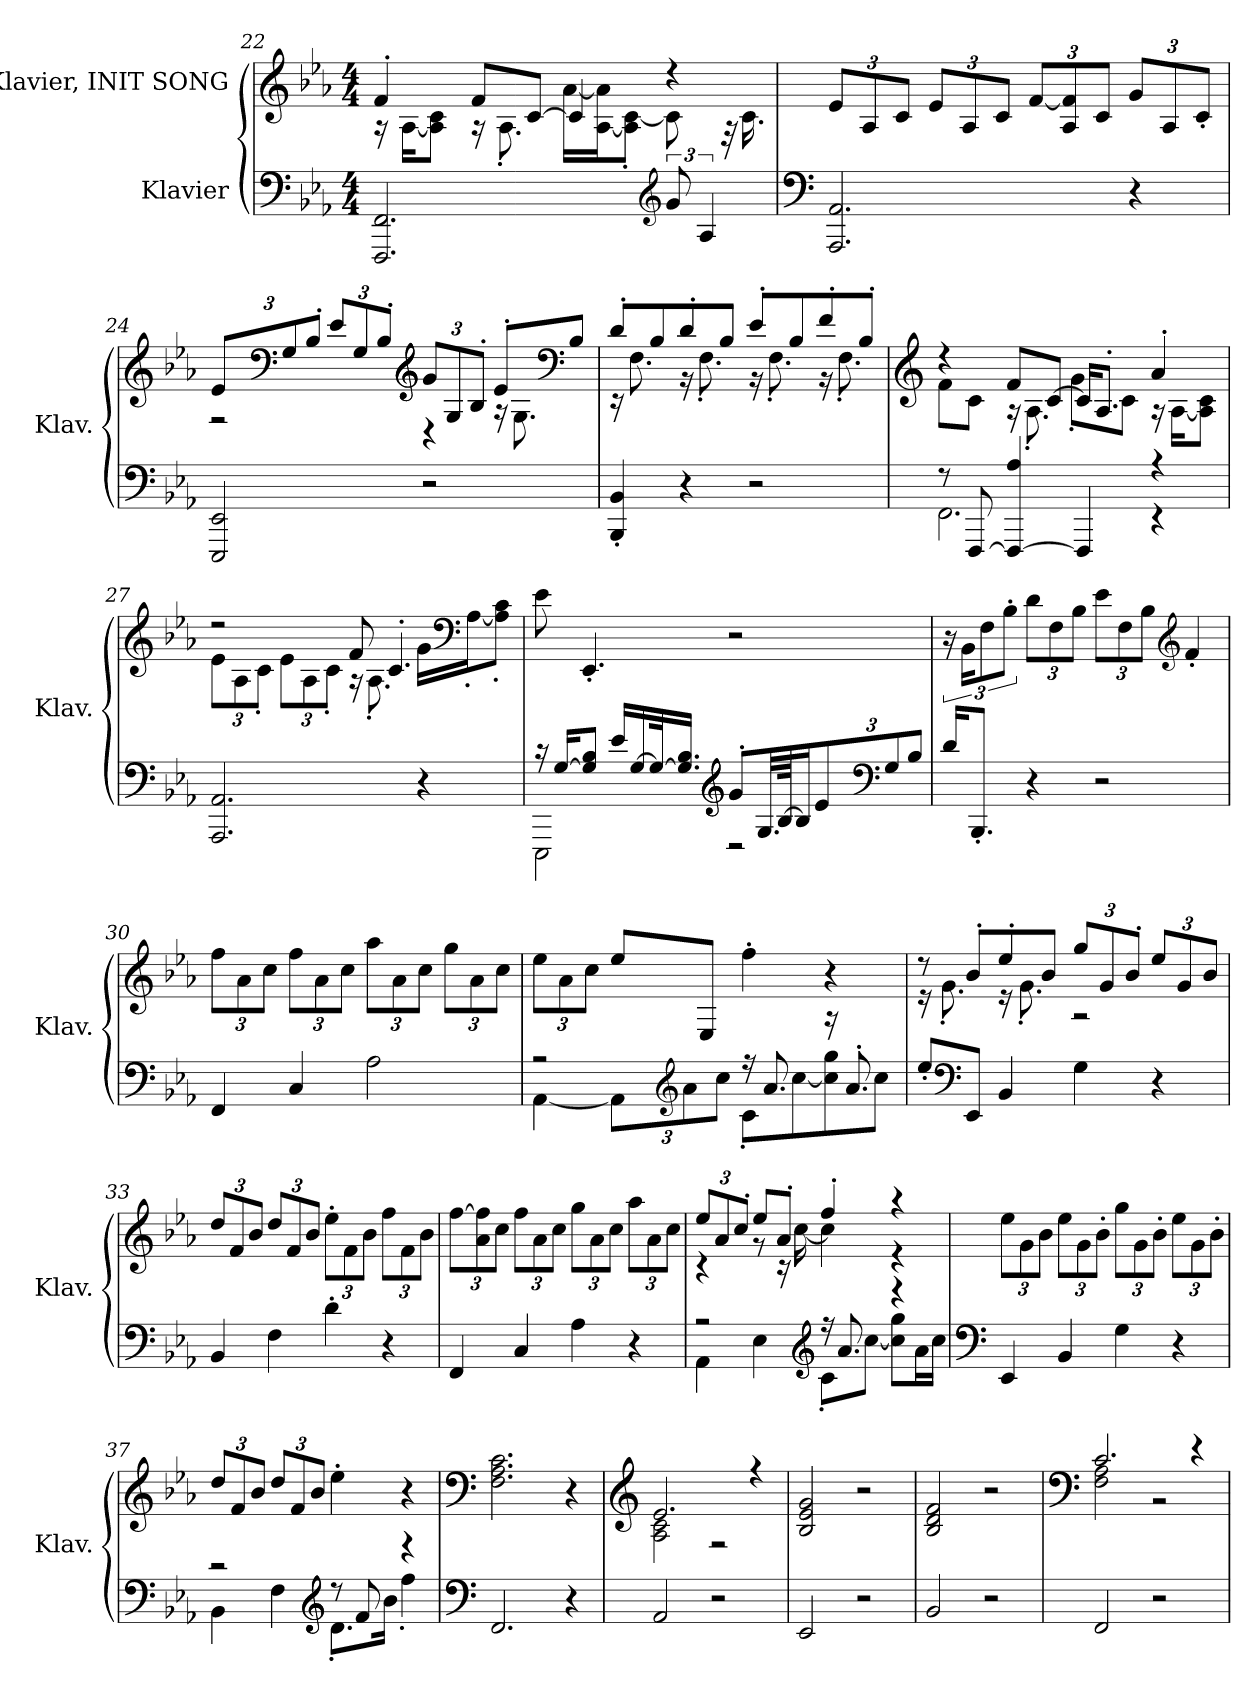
**kern	**kern
*part2	*part1
*staff2	*staff1
*I"Klavier	*I"Klavier, INIT SONG
*I'Klav.	*I'Klav.
!!LO:LB:g=z
*clefF4	*clefG2
*k[b-e-a-]	*k[b-e-a-]
*M4/4	*M4/4
=22	=22
*	*^
2.FFF/ 2.FF/	4f'/	16r
.	.	[16A-\KL
.	.	8A-\] 8c\J
.	8f/L	16r
.	.	8.A-'\
.	[8c/J	.
.	4c/]	[16a-\LL
.	.	[16A-\ 16a-\]J
.	.	8A-\]' [8c\'J
*clefG2	*	*
12g/	4r	8c\]
6A-/	.	.
.	.	32r
.	.	16.c\
*	*v	*v
=23	=23
*clefF4	*
*	*Xbrackettup
2.AAA-/ 2.AA-/	12e-/L
.	12A-/
.	12c/J
.	12e-/L
.	12A-/
.	12c/J
.	[12f/L
.	12A-/ 12f/]
.	12c/J
4r	12g/L
.	12A-/
.	12c'/J
!!LO:LB:g=z
=24	=24
*	*^
2EEE-/ 2EE-/	12e-/L	2r
*	*clefF4	*
.	12G/	.
.	12B-'/J	.
.	12e-/L	.
.	12G/	.
.	12B-'/J	.
*	*clefG2	*
2r	12g/L	4r
.	12G/	.
.	12B-'/J	.
.	8e-'/L	16r
.	.	8.G\
*	*clefF4	*
.	8B-/J	.
=25	=25	=25
4BBB-/' 4BB-/'	8d'/L	16r
.	.	8.F\
.	8B-/	.
4r	8d'/	16r
.	.	8.F'\
.	8B-/J	.
2r	8e-'/L	16r
.	.	8.F'\
.	8B-/	.
.	8f'/	16r
.	.	8.F'\
.	8B-'/J	.
!!LO:LB:g=z	!!
=26	=26	=26
*	*clefG2	*
*^	*	*
8r	2.FF\	4r	8f\L
[8FFF/	.	.	8c\J
4FFF/_ 4A-/	.	8f/L	16r
.	.	.	8.A-'\
.	.	[8c/J	.
4FFF/]	.	16c/KL]	8g'\L
.	.	8.A-'/J	.
.	.	.	8c\J
4r	4r	4a-'/	16r
.	.	.	[16A-\KL
.	.	.	8A-\] 8c\J
*v	*v	*	*
=27	=27	=27
2.AAA-/ 2.AA-/	2r	12e-\L
.	.	12A-\
.	.	12c'\J
.	.	12e-\L
.	.	12A-\
.	.	12c'\J
.	8f/	16r
.	.	8.A-'\
.	4.c'/	.
4r	.	16g\LL
*	*clefF4	*
.	.	[16A-'\J
.	.	8A-\]' 8c\'J
*	*v	*v
!!LO:LB:g=z
=28	=28
*^	*
16r	2EEE-\	8e-\
[16G/KL	.	.
8G/] 8B-/J	.	4.EE-'/
16e-/LL	.	.
[16G/	.	.
32G/K_	.	.
16.G/] 16.B-/JJ	.	.
*clefG2	*	*
8g'/L	2r	2r
32.G/LL	.	.
[64B-/JK	.	.
16B-/J]	.	.
*Xbrackettup	*	*
12e-/	.	.
*clefF4	*	*
12G/	.	.
12B-/J	.	.
*v	*v	*
=29	=29
*	*brackettup
16d/KL	24r
.	24BB-\KL
8.BBB-'/J	.
.	12F\
.	12B-'\J
*	*Xbrackettup
4r	12d\L
.	12F\
.	12B-\J
2r	12e-\L
.	12F\
.	12B-\J
*	*clefG2
.	4f'/
!!LO:LB:g=z
=30	=30
4FF/	12ff\L
.	12a-\
.	12cc\J
4C/	12ff\L
.	12a-\
.	12cc\J
2A-\	12aa-\L
.	12a-\
.	12cc\J
.	12gg\L
.	12a-\
.	12cc\J
=31	=31
*^	*
2r	[4AA-\	12ee-\L
.	.	12a-\
.	.	12cc\J
.	12AA-\L]	8ee-/L
*clefG2	*	*
.	12a-\	.
.	.	8E-/J
.	12cc\J	.
16r	8c'\L	4ff'\
8.a-/	.	.
.	[8cc\	.
16r	8cc\] 8gg\	4r
8.a-'/	.	.
.	8cc\J	.
*v	*v	*
=32	=32
*	*^
8ee-'/L	8r	16r
.	.	8.g'\
*clefF4	*	*
8EE-/J	8b-'/L	.
4BB-/	8ee-'/	16r
.	.	8.g'\
.	8b-/J	.
4G\	12gg/L	2r
.	12g/	.
.	12b-'/J	.
4r	12ee-/L	.
.	12g/	.
.	12b-/J	.
*	*v	*v
!!LO:PB:g=z
=33	=33
4BB-/	12dd/L
.	12f/
.	12b-/J
4F\	12dd/L
.	12f/
.	12b-/J
4d'\	12ee-'\L
.	12f\
.	12b-\J
4r	12ff\L
.	12f\
.	12b-\J
=34	=34
4FF/	[12ff\L
.	12a-\ 12ff\]
.	12cc\J
4C/	12ff\L
.	12a-\
.	12cc\J
4A-\	12gg\L
.	12a-\
.	12cc\J
4r	12aa-\L
.	12a-\
.	12cc\J
=35	=35
*^	*^
2r	4AA-\	12ee-/L	4r
.	.	12a-/	.
.	.	12cc'/J	.
.	4E-\	8ee-/L	8r
.	.	8a-'/J	16r
.	.	.	[16cc\
*clefG2	*	*	*
16r	8c'\L	4ff'/	4cc\]
8.a-/	.	.	.
.	[8cc\J	.	.
4r	8cc\] 8gg\L	4r	4r
.	16a-\L	.	.
.	16cc\JJ	.	.
*v	*v	*	*
*	*v	*v
!!LO:LB:g=z
=36	=36
*clefF4	*
4EE-/	12ee-\L
.	12g\
.	12b-\J
4BB-/	12ee-\L
.	12g\
.	12b-'\J
4G\	12gg\L
.	12g\
.	12b-'\J
4r	12ee-\L
.	12g\
.	12b-'\J
=37	=37
*^	*
2r	4BB-\	12dd/L
.	.	12f/
.	.	12b-/J
.	4F\	12dd/L
.	.	12f/
.	.	12b-/J
*clefG2	*	*
8r	8.d'\L	4ee-'\
8f/	.	.
.	16b-\Jk	.
4r	4ff'\	4r
*v	*v	*
=38	=38
*clefF4	*clefF4
2.FF/	2.F\ 2.A-\ 2.c\
4r	4r
=39	=39
*	*clefG2
*	*^
2AA-/	2.e-/	2A-\ 2c\
2r	.	2r
.	4r	.
*	*v	*v
=40	=40
2EE-/	2B-/ 2e-/ 2g/
2r	2r
!!LO:LB:g=z
=41	=41
2BB-/	2B-/ 2d/ 2f/
2r	2r
=42	=42
*	*clefF4
*	*^
2FF/	2.c/	2F\ 2A-\
2r	.	2r
.	4r	.
*	*v	*v
=	=
*-	*-
